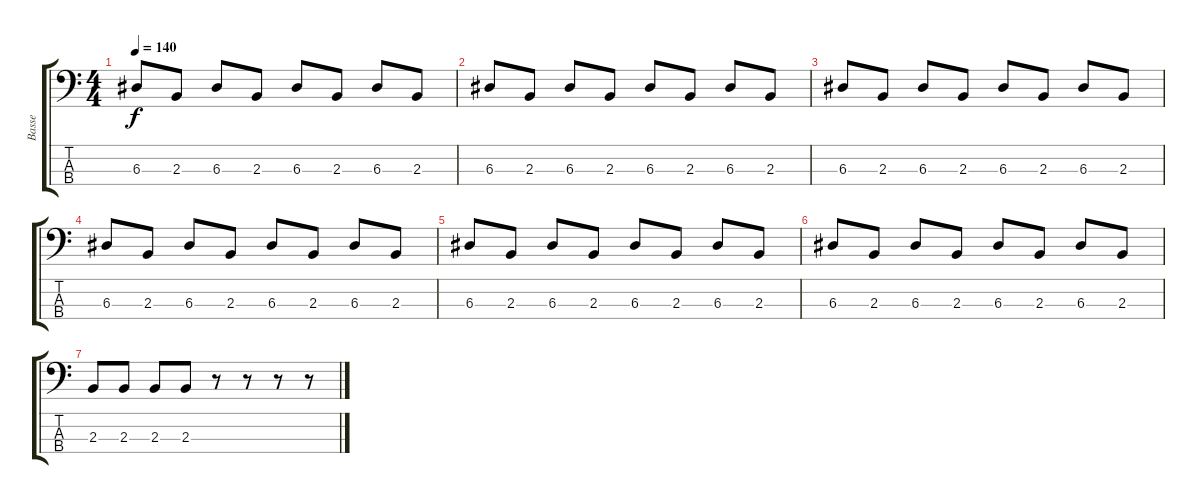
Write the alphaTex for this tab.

\track ("Basse" "Basse") {instrument electricbassfinger}
\staff {score tabs}
\tuning (G2 D2 A1 E1) {hide}
\ts (4 4)
\tempo 140
\clef f4
\ks c
6.3.8{dy f} 2.3.8 6.3.8 2.3.8 6.3.8 2.3.8 6.3.8 2.3.8 |
6.3.8 2.3.8 6.3.8 2.3.8 6.3.8 2.3.8 6.3.8 2.3.8 |
6.3.8 2.3.8 6.3.8 2.3.8 6.3.8 2.3.8 6.3.8 2.3.8 |
6.3.8 2.3.8 6.3.8 2.3.8 6.3.8 2.3.8 6.3.8 2.3.8 |
6.3.8 2.3.8 6.3.8 2.3.8 6.3.8 2.3.8 6.3.8 2.3.8 |
6.3.8 2.3.8 6.3.8 2.3.8 6.3.8 2.3.8 6.3.8 2.3.8 |
2.3.8 2.3.8 2.3.8 2.3.8 r.8 r.8 r.8 r.8
